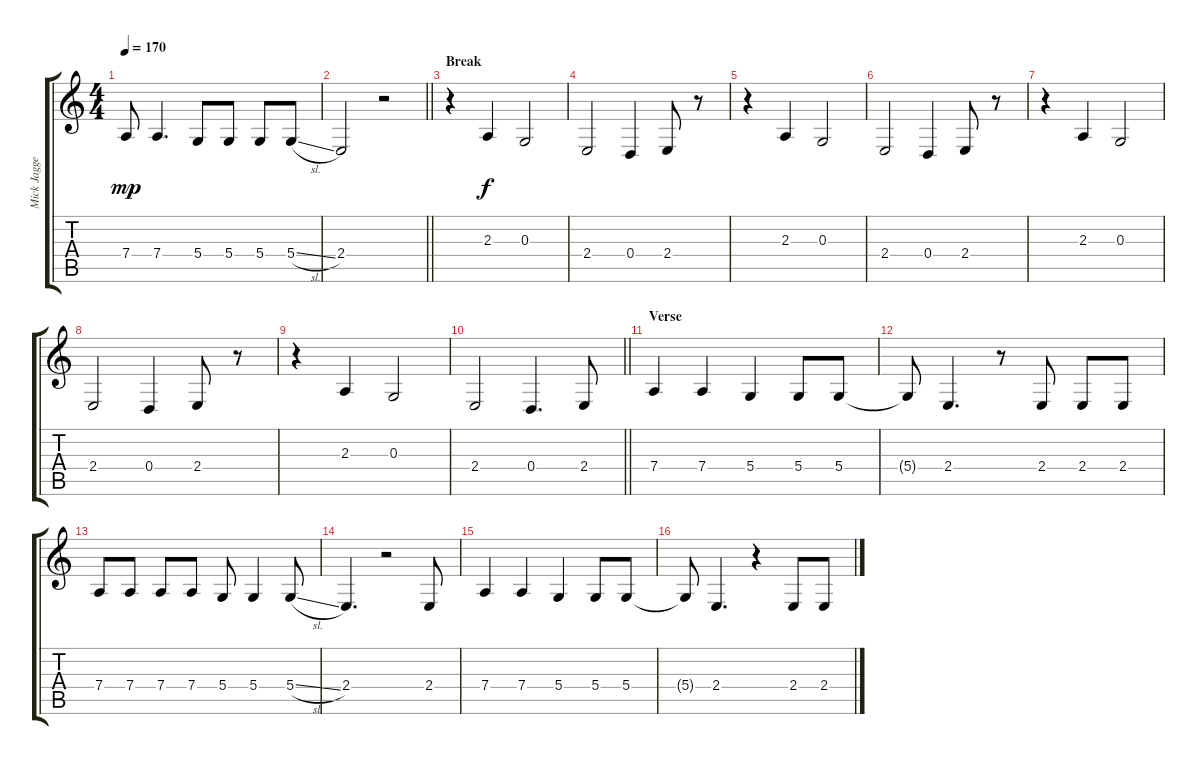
\track ("Mick Jagger" "Mick Jagge") {instrument trombone}
\staff {score tabs}
\tuning (E4 B3 G3 D3 A2 E2) {hide}
\ts (4 4)
\tempo 170
\clef g2
\ks c
7.4.8{dy mp} 7.4.4{d} 5.4.8 5.4.8 5.4.8 5.4{sl}.8 |
\barLineRight lightlight
2.4.2 r.2 |
\section ("" "Break")
r.4 2.3.4{dy f} 0.3.2 |
2.4.2 0.4.4 2.4.8 r.8 |
r.4 2.3.4 0.3.2 |
2.4.2 0.4.4 2.4.8 r.8 |
r.4 2.3.4 0.3.2 |
2.4.2 0.4.4 2.4.8 r.8 |
r.4 2.3.4 0.3.2 |
\barLineRight lightlight
2.4.2 0.4.4{d} 2.4.8 |
\section ("" "Verse")
7.4.4 7.4.4 5.4.4 5.4.8 5.4.8 |
5.4{t}.8 2.4.4{d} r.8 2.4.8 2.4.8 2.4.8 |
7.4.8 7.4.8 7.4.8 7.4.8 5.4.8 5.4.4 5.4{sl}.8 |
2.4.4{d} r.2 2.4.8 |
7.4.4 7.4.4 5.4.4 5.4.8 5.4.8 |
5.4{t}.8 2.4.4{d} r.4 2.4.8 2.4.8
